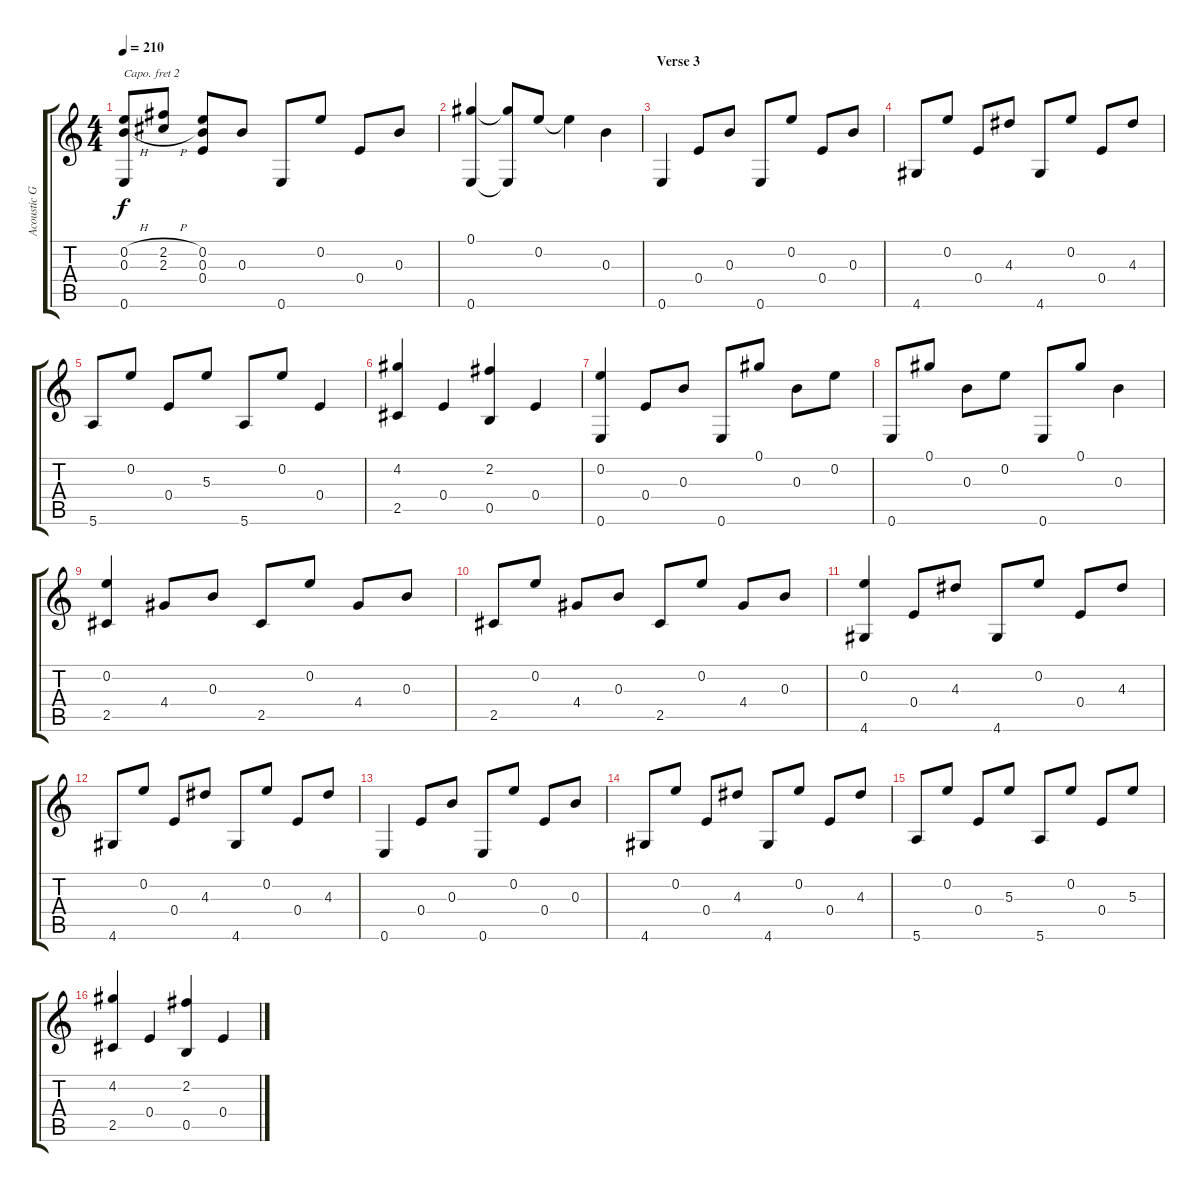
\track ("Acoustic Guitar" "Acoustic G") {instrument acousticguitarnylon}
\staff {score tabs}
\capo 2
\tuning (Gb4 D4 A3 D3 A2 D2) {hide}
\ts (4 4)
\tempo 210
\clef g2
\ks c
(0.2{h} 0.3{h} 0.6).8{dy f} (2.2{h} 2.3{h}).8 (0.2 0.3 0.4).8 0.3.8 0.6.8 0.2.8 0.4.8 0.3.8 |
(0.1 0.6).4 (0.1{t} 0.6{t}).8 0.2.8 0.2{t}.4 0.3.4 |
\section ("" "Verse 3")
0.6.4 0.4.8 0.3.8 0.6.8 0.2.8 0.4.8 0.3.8 |
4.6.8 0.2.8 0.4.8 4.3.8 4.6.8 0.2.8 0.4.8 4.3.8 |
5.6.8 0.2.8 0.4.8 5.3.8 5.6.8 0.2.8 0.4.4 |
(4.2 2.5).4 0.4.4 (2.2 0.5).4 0.4.4 |
(0.2 0.6).4 0.4.8 0.3.8 0.6.8 0.1.8 0.3.8 0.2.8 |
0.6.8 0.1.8 0.3.8 0.2.8 0.6.8 0.1.8 0.3.4 |
(0.2 2.5).4 4.4.8 0.3.8 2.5.8 0.2.8 4.4.8 0.3.8 |
2.5.8 0.2.8 4.4.8 0.3.8 2.5.8 0.2.8 4.4.8 0.3.8 |
(0.2 4.6).4 0.4.8 4.3.8 4.6.8 0.2.8 0.4.8 4.3.8 |
4.6.8 0.2.8 0.4.8 4.3.8 4.6.8 0.2.8 0.4.8 4.3.8 |
0.6.4 0.4.8 0.3.8 0.6.8 0.2.8 0.4.8 0.3.8 |
4.6.8 0.2.8 0.4.8 4.3.8 4.6.8 0.2.8 0.4.8 4.3.8 |
5.6.8 0.2.8 0.4.8 5.3.8 5.6.8 0.2.8 0.4.8 5.3.8 |
(4.2 2.5).4 0.4.4 (2.2 0.5).4 0.4.4
